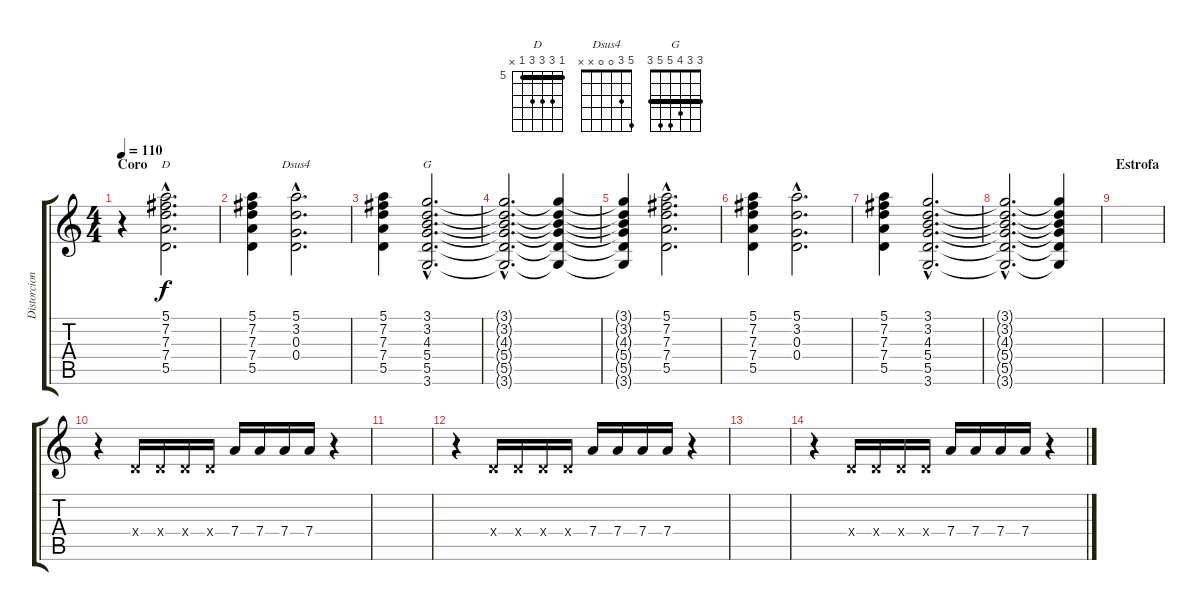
\track ("Distorcion 2" "Distorcion") {instrument distortionguitar}
\staff {score tabs}
\tuning (E4 B3 G3 D3 A2 E2) {hide}
\chord ("D" 5 7 7 7 5 x) {firstfret 5 barre 5}
\chord ("Dsus4" 5 3 0 0 x x)
\chord ("G" 3 3 4 5 5 3) {barre 3}
\ts (4 4)
\section ("" "Coro")
\tempo 110
\clef g2
\ks c
r.4{dy f} (5.1{hac} 7.2{hac} 7.3{hac} 7.4{hac} 5.5{hac}).2{d ch "D"} |
(5.1 7.2 7.3 7.4 5.5).4 (5.1{hac} 3.2{hac} 0.3{hac} 0.4{hac}).2{d ch "Dsus4"} |
(5.1 7.2 7.3 7.4 5.5).4 (3.1{hac} 3.2{hac} 4.3{hac} 5.4{hac} 5.5{hac} 3.6{hac}).2{d ch "G"} |
(3.1{hac t} 3.2{hac t} 4.3{hac t} 5.4{hac t} 5.5{hac t} 3.6{hac t}).2{d} (3.1{t} 3.2{t} 4.3{t} 5.4{t} 5.5{t} 3.6{t}).4 |
(3.1{t} 3.2{t} 4.3{t} 5.4{t} 5.5{t} 3.6{t}).4 (5.1{hac} 7.2{hac} 7.3{hac} 7.4{hac} 5.5{hac}).2{d} |
(5.1 7.2 7.3 7.4 5.5).4 (5.1{hac} 3.2{hac} 0.3{hac} 0.4{hac}).2{d} |
(5.1 7.2 7.3 7.4 5.5).4 (3.1{hac} 3.2{hac} 4.3{hac} 5.4{hac} 5.5{hac} 3.6{hac}).2{d} |
(3.1{hac t} 3.2{hac t} 4.3{hac t} 5.4{hac t} 5.5{hac t} 3.6{hac t}).2{d} (3.1{t} 3.2{t} 4.3{t} 5.4{t} 5.5{t} 3.6{t}).4 |
\section ("" "Estrofa")
|
r.4 0.4{x}.16 0.4{x}.16 0.4{x}.16 0.4{x}.16 7.4.16 7.4.16 7.4.16 7.4.16 r.4 |
|
r.4 0.4{x}.16 0.4{x}.16 0.4{x}.16 0.4{x}.16 7.4.16 7.4.16 7.4.16 7.4.16 r.4 |
|
r.4 0.4{x}.16 0.4{x}.16 0.4{x}.16 0.4{x}.16 7.4.16 7.4.16 7.4.16 7.4.16 r.4
